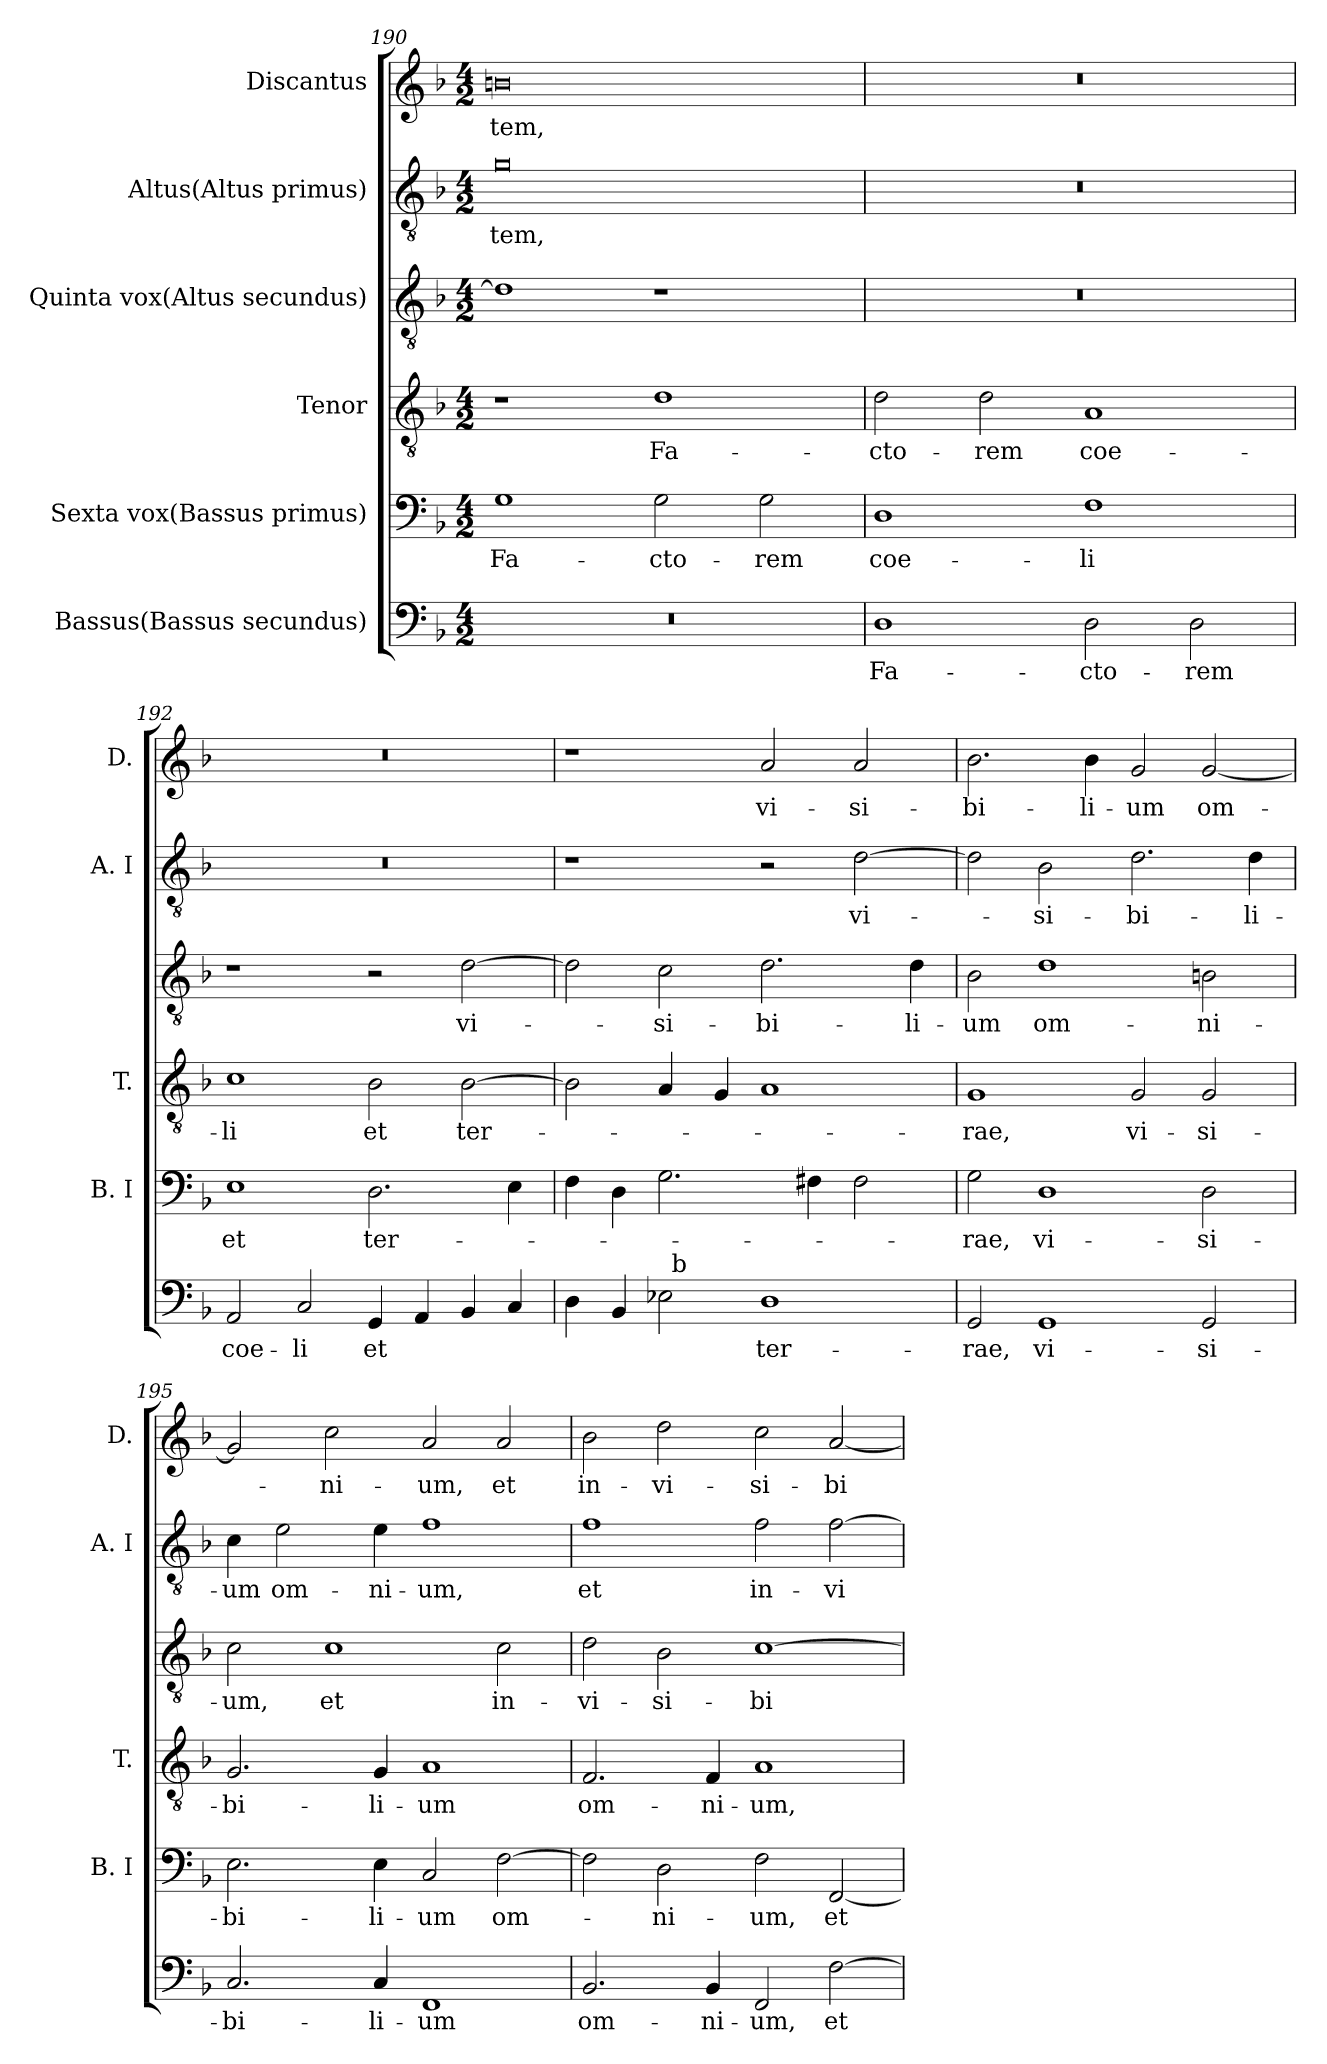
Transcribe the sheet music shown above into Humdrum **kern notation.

**kern	**text	**kern	**text	**kern	**text	**kern	**text	**kern	**text	**kern	**text
*part6	*part6	*part5	*part5	*part4	*part4	*part3	*part3	*part2	*part2	*part1	*part1
*staff6	*staff6	*staff5	*staff5	*staff4	*staff4	*staff3	*staff3	*staff2	*staff2	*staff1	*staff1
*I"Bassus(Bassus secundus)	*	*I"Sexta vox(Bassus primus)	*	*I"Tenor	*	*I"Quinta vox(Altus secundus)	*	*I"Altus(Altus primus)	*	*I"Discantus	*
*	*	*I'B. I	*	*I'T.	*	*	*	*I'A. I	*	*I'D.	*
*clefF4	*	*clefF4	*	*clefGv2	*	*clefGv2	*	*clefGv2	*	*clefG2	*
*	*	*	*	*ITrd7c12	*	*ITrd7c12	*	*ITrd7c12	*	*	*
*k[b-]	*	*k[b-]	*	*k[b-]	*	*k[b-]	*	*k[b-]	*	*k[b-]	*
*d:	*	*d:	*	*d:	*	*d:	*	*d:	*	*d:	*
*M4/2	*	*M4/2	*	*M4/2	*	*M4/2	*	*M4/2	*	*M4/2	*
=190	=190	=190	=190	=190	=190	=190	=190	=190	=190	=190	=190
!LO:N:vis=1	!	!	!LO:LY:b	!	!	!	!	!	!LO:LY:b	!	!LO:LY:b
0r	.	1G	Fa-	1r	.	1D]	.	0G	-tem,	0bn	-tem,
!	!	!	!LO:LY:b	!	!LO:LY:b	!	!	!	!	!	!
.	.	2G\	-cto-	1D	Fa-	1r	.	.	.	.	.
!	!	!	!LO:LY:b	!	!	!	!	!	!	!	!
.	.	2G\	-rem	.	.	.	.	.	.	.	.
!!LO:LB:g=z
=191	=191	=191	=191	=191	=191	=191	=191	=191	=191	=191	=191
!	!LO:LY:b	!	!LO:LY:b	!	!LO:LY:b	!LO:N:vis=1	!	!LO:N:vis=1	!	!LO:N:vis=1	!
1D	Fa-	1D	coe-	2D\	-cto-	0r	.	0r	.	0r	.
!	!	!	!	!	!LO:LY:b	!	!	!	!	!	!
.	.	.	.	2D\	-rem	.	.	.	.	.	.
!	!LO:LY:b	!	!LO:LY:b	!	!LO:LY:b	!	!	!	!	!	!
2D\	-cto-	1F	-li	1AA	coe-	.	.	.	.	.	.
!	!LO:LY:b	!	!	!	!	!	!	!	!	!	!
2D\	-rem	.	.	.	.	.	.	.	.	.	.
=192	=192	=192	=192	=192	=192	=192	=192	=192	=192	=192	=192
!	!LO:LY:b	!	!LO:LY:b	!	!LO:LY:b	!	!	!LO:N:vis=1	!	!LO:N:vis=1	!
2AA/	coe-	1E	et	1C	-li	1r	.	0r	.	0r	.
!	!LO:LY:b	!	!	!	!	!	!	!	!	!	!
2C/	-li	.	.	.	.	.	.	.	.	.	.
!	!LO:LY:b	!	!LO:LY:b	!	!LO:LY:b	!	!	!	!	!	!
4GG/	et	2.D\	ter-	2BB-\	et	2r	.	.	.	.	.
4AA/	.	.	.	.	.	.	.	.	.	.	.
!	!	!	!	!	!LO:LY:b	!	!LO:LY:b	!	!	!	!
4BB-/	.	.	.	[>2BB-\	ter-	[>2D\	vi-	.	.	.	.
4C/	.	4E\	.	.	.	.	.	.	.	.	.
=193	=193	=193	=193	=193	=193	=193	=193	=193	=193	=193	=193
*^	*	*	*	*	*	*	*	*	*	*	*
4D\	2ryy	.	4F\	.	2BB-\]	.	2D\]	.	1r	.	1r	.
4BB-/	.	.	4D\	.	.	.	.	.	.	.	.	.
!	!	!	!	!	!	!	!	!LO:LY:b	!	!	!	!
2E-\	32ryy	.	2.G\	.	4AA/	.	2C\	-si-	.	.	.	.
!	!LO:TX:a:t=b	!	!	!	!	!	!	!	!	!	!	!
.	1ryy	.	.	.	.	.	.	.	.	.	.	.
.	.	.	.	.	4GG/	.	.	.	.	.	.	.
!	!	!LO:LY:b	!	!	!	!	!	!LO:LY:b	!	!	!	!LO:LY:b
1D	.	ter-	.	.	1AA	.	2.D\	-bi-	2r	.	2a/	vi-
.	.	.	4F#X\	.	.	.	.	.	.	.	.	.
!	!	!	!	!	!	!	!	!	!	!LO:LY:b	!	!LO:LY:b
.	.	.	2F#\	.	.	.	.	.	[>2D\	vi-	2a/	-si-
.	4...ryy	.	.	.	.	.	.	.	.	.	.	.
!	!	!	!	!	!	!	!	!LO:LY:b	!	!	!	!
.	.	.	.	.	.	.	4D\	-li-	.	.	.	.
=194	=194	=194	=194	=194	=194	=194	=194	=194	=194	=194	=194	=194
!	!	!LO:LY:b	!	!LO:LY:b	!	!LO:LY:b	!	!LO:LY:b	!	!	!	!LO:LY:b
*v	*v	*	*	*	*	*	*	*	*	*	*	*
2GG/	-rae,	2G\	-rae,	1GG	-rae,	2BB-\	-um	2D\]	.	2.b-\	-bi-
!	!LO:LY:b	!	!LO:LY:b	!	!	!	!LO:LY:b	!	!LO:LY:b	!	!
1GG	vi-	1D	vi-	.	.	1D	om-	2BB-\	-si-	.	.
!	!	!	!	!	!	!	!	!	!	!	!LO:LY:b
.	.	.	.	.	.	.	.	.	.	4b-\	-li-
!	!	!	!	!	!LO:LY:b	!	!	!	!LO:LY:b	!	!LO:LY:b
.	.	.	.	2GG/	vi-	.	.	2.D\	-bi-	2g/	-um
!	!LO:LY:b	!	!LO:LY:b	!	!LO:LY:b	!	!LO:LY:b	!	!	!	!LO:LY:b
2GG/	-si-	2D\	-si-	2GG/	-si-	2BBn\	-ni-	.	.	[<2g/	om-
!	!	!	!	!	!	!	!	!	!LO:LY:b	!	!
.	.	.	.	.	.	.	.	4D\	-li-	.	.
=195	=195	=195	=195	=195	=195	=195	=195	=195	=195	=195	=195
!	!LO:LY:b	!	!LO:LY:b	!	!LO:LY:b	!	!LO:LY:b	!	!LO:LY:b	!	!
2.C/	-bi-	2.E\	-bi-	2.GG/	-bi-	2C\	-um,	4C\	-um	2g/]	.
!	!	!	!	!	!	!	!	!	!LO:LY:b	!	!
.	.	.	.	.	.	.	.	2E\	om-	.	.
!	!	!	!	!	!	!	!LO:LY:b	!	!	!	!LO:LY:b
.	.	.	.	.	.	1C	et	.	.	2cc\	-ni-
!	!LO:LY:b	!	!LO:LY:b	!	!LO:LY:b	!	!	!	!LO:LY:b	!	!
4C/	-li-	4E\	-li-	4GG/	-li-	.	.	4E\	-ni-	.	.
!	!LO:LY:b	!	!LO:LY:b	!	!LO:LY:b	!	!	!	!LO:LY:b	!	!LO:LY:b
1FF	-um	2C/	-um	1AA	-um	.	.	1F	-um,	2a/	-um,
!	!	!	!LO:LY:b	!	!	!	!LO:LY:b	!	!	!	!LO:LY:b
.	.	[>2F\	om-	.	.	2C\	in-	.	.	2a/	et
!!LO:PB:g=z
=196	=196	=196	=196	=196	=196	=196	=196	=196	=196	=196	=196
!	!LO:LY:b	!	!	!	!LO:LY:b	!	!LO:LY:b	!	!LO:LY:b	!	!LO:LY:b
2.BB-/	om-	2F\]	.	2.FF/	om-	2D\	-vi-	1F	et	2b-\	in-
!	!	!	!LO:LY:b	!	!	!	!LO:LY:b	!	!	!	!LO:LY:b
.	.	2D\	-ni-	.	.	2BB-\	-si-	.	.	2dd\	-vi-
!	!LO:LY:b	!	!	!	!LO:LY:b	!	!	!	!	!	!
4BB-/	-ni-	.	.	4FF/	-ni-	.	.	.	.	.	.
!	!LO:LY:b	!	!LO:LY:b	!	!LO:LY:b	!	!LO:LY:b	!	!LO:LY:b	!	!LO:LY:b
2FF/	-um,	2F\	-um,	1AA	-um,	[>1C	-bi-	2F\	in-	2cc\	-si-
!	!LO:LY:b	!	!LO:LY:b	!	!	!	!	!	!LO:LY:b	!	!LO:LY:b
[>2F\	et	[<2FF/	et	.	.	.	.	[>2F\	-vi-	[<2a/	-bi-
=	=	=	=	=	=	=	=	=	=	=	=
*-	*-	*-	*-	*-	*-	*-	*-	*-	*-	*-	*-
